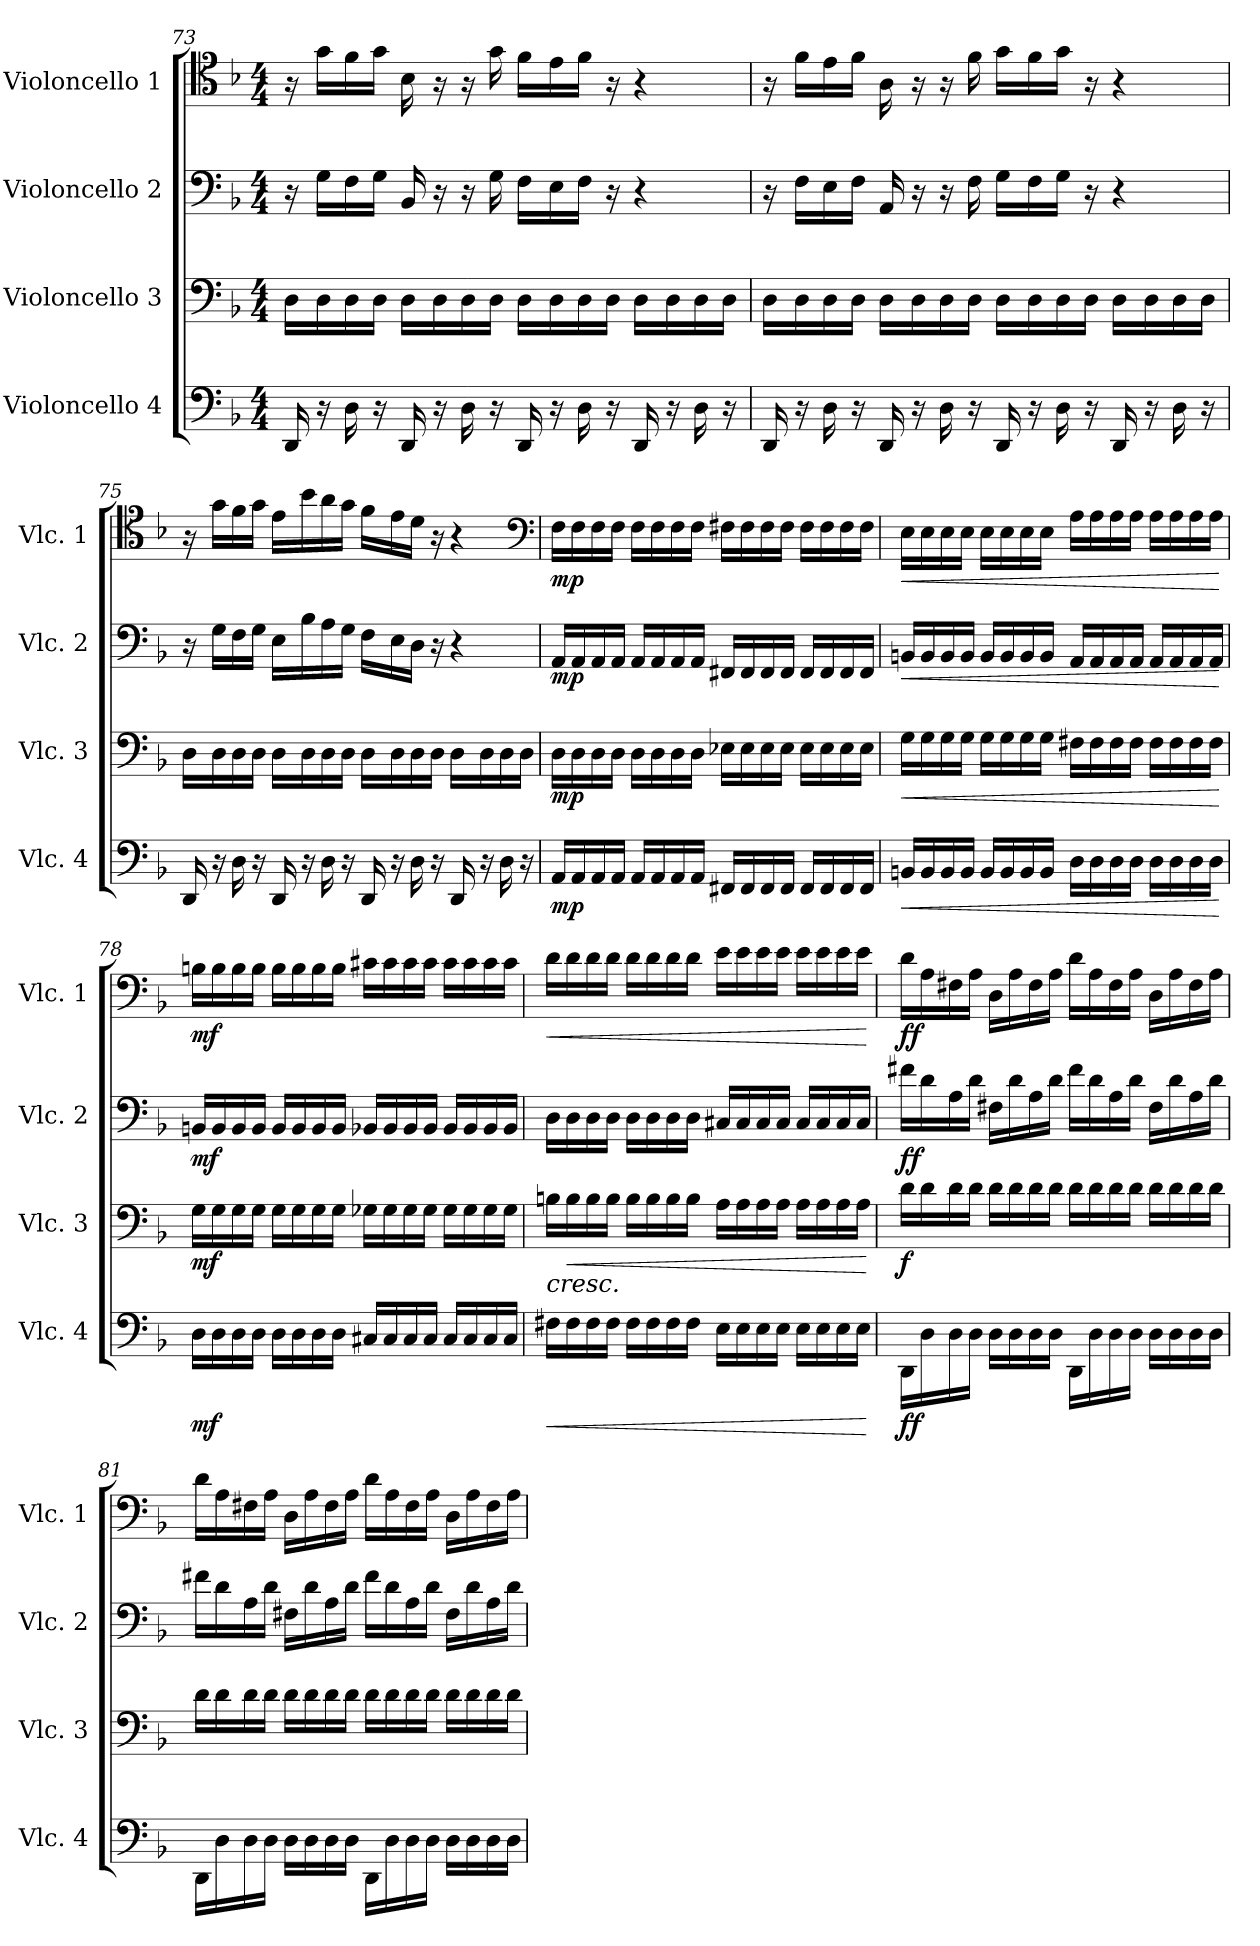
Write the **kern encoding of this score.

**kern	**dynam	**kern	**dynam	**kern	**dynam	**kern	**dynam
*part4	*part4	*part3	*part3	*part2	*part2	*part1	*part1
*staff4	*staff4	*staff3	*staff3	*staff2	*staff2	*staff1	*staff1
*I"Violoncello 4	*	*I"Violoncello 3	*	*I"Violoncello 2	*	*I"Violoncello 1	*
*I'Vlc. 4	*	*I'Vlc. 3	*	*I'Vlc. 2	*	*I'Vlc. 1	*
!!LO:LB:g=z
*clefF4	*	*clefF4	*	*clefF4	*	*clefC4	*
*k[b-]	*	*k[b-]	*	*k[b-]	*	*k[b-]	*
*F:	*	*F:	*	*F:	*	*F:	*
*M4/4	*	*M4/4	*	*M4/4	*	*M4/4	*
=73	=73	=73	=73	=73	=73	=73	=73
16DD/	.	16D\LL	.	16r	.	16r	.
16r	.	16D\	.	16G\LL	.	16g\LL	.
16D\	.	16D\	.	16F\	.	16f\	.
16r	.	16D\JJ	.	16G\JJ	.	16g\JJ	.
16DD/	.	16D\LL	.	16BB-/	.	16B-\	.
16r	.	16D\	.	16r	.	16r	.
16D\	.	16D\	.	16r	.	16r	.
16r	.	16D\JJ	.	16G\	.	16g\	.
16DD/	.	16D\LL	.	16F\LL	.	16f\LL	.
16r	.	16D\	.	16E\	.	16e\	.
16D\	.	16D\	.	16F\JJ	.	16f\JJ	.
16r	.	16D\JJ	.	16r	.	16r	.
16DD/	.	16D\LL	.	4r	.	4r	.
16r	.	16D\	.	.	.	.	.
16D\	.	16D\	.	.	.	.	.
16r	.	16D\JJ	.	.	.	.	.
=74	=74	=74	=74	=74	=74	=74	=74
16DD/	.	16D\LL	.	16r	.	16r	.
16r	.	16D\	.	16F\LL	.	16f\LL	.
16D\	.	16D\	.	16E\	.	16e\	.
16r	.	16D\JJ	.	16F\JJ	.	16f\JJ	.
16DD/	.	16D\LL	.	16AA/	.	16A\	.
16r	.	16D\	.	16r	.	16r	.
16D\	.	16D\	.	16r	.	16r	.
16r	.	16D\JJ	.	16F\	.	16f\	.
16DD/	.	16D\LL	.	16G\LL	.	16g\LL	.
16r	.	16D\	.	16F\	.	16f\	.
16D\	.	16D\	.	16G\JJ	.	16g\JJ	.
16r	.	16D\JJ	.	16r	.	16r	.
16DD/	.	16D\LL	.	4r	.	4r	.
16r	.	16D\	.	.	.	.	.
16D\	.	16D\	.	.	.	.	.
16r	.	16D\JJ	.	.	.	.	.
!!LO:LB:g=z
=75	=75	=75	=75	=75	=75	=75	=75
16DD/	.	16D\LL	.	16r	.	16r	.
16r	.	16D\	.	16G\LL	.	16g\LL	.
16D\	.	16D\	.	16F\	.	16f\	.
16r	.	16D\JJ	.	16G\JJ	.	16g\JJ	.
16DD/	.	16D\LL	.	16E\LL	.	16e\LL	.
16r	.	16D\	.	16B-\	.	16b-\	.
16D\	.	16D\	.	16A\	.	16a\	.
16r	.	16D\JJ	.	16G\JJ	.	16g\JJ	.
16DD/	.	16D\LL	.	16F\LL	.	16f\LL	.
16r	.	16D\	.	16E\	.	16e\	.
16D\	.	16D\	.	16D\JJ	.	16d\JJ	.
16r	.	16D\JJ	.	16r	.	16r	.
16DD/	.	16D\LL	.	4r	.	4r	.
16r	.	16D\	.	.	.	.	.
16D\	.	16D\	.	.	.	.	.
16r	.	16D\JJ	.	.	.	.	.
*	*	*	*	*	*	*clefF4	*
=76	=76	=76	=76	=76	=76	=76	=76
!	!LO:DY:b	!	!LO:DY:b	!	!LO:DY:b	!	!LO:DY:b
16AA/LL	mp	16D\LL	mp	16AA/LL	mp	16F\LL	mp
16AA/	.	16D\	.	16AA/	.	16F\	.
16AA/	.	16D\	.	16AA/	.	16F\	.
16AA/JJ	.	16D\JJ	.	16AA/JJ	.	16F\JJ	.
16AA/LL	.	16D\LL	.	16AA/LL	.	16F\LL	.
16AA/	.	16D\	.	16AA/	.	16F\	.
16AA/	.	16D\	.	16AA/	.	16F\	.
16AA/JJ	.	16D\JJ	.	16AA/JJ	.	16F\JJ	.
16FF#X/LL	.	16E-X\LL	.	16FF#X/LL	.	16F#X\LL	.
16FF#/	.	16E-\	.	16FF#/	.	16F#\	.
16FF#/	.	16E-\	.	16FF#/	.	16F#\	.
16FF#/JJ	.	16E-\JJ	.	16FF#/JJ	.	16F#\JJ	.
16FF#/LL	.	16E-\LL	.	16FF#/LL	.	16F#\LL	.
16FF#/	.	16E-\	.	16FF#/	.	16F#\	.
16FF#/	.	16E-\	.	16FF#/	.	16F#\	.
16FF#/JJ	.	16E-\JJ	.	16FF#/JJ	.	16F#\JJ	.
!!LO:PB:g=z
=77	=77	=77	=77	=77	=77	=77	=77
!	!LO:HP:b	!	!LO:HP:b	!	!LO:HP:b	!	!LO:HP:b
16BBn/LL	<	16G\LL	<	16BBn/LL	<	16E\LL	<
16BB/	.	16G\	.	16BB/	.	16E\	.
16BB/	.	16G\	.	16BB/	.	16E\	.
16BB/JJ	.	16G\JJ	.	16BB/JJ	.	16E\JJ	.
16BB/LL	.	16G\LL	.	16BB/LL	.	16E\LL	.
16BB/	.	16G\	.	16BB/	.	16E\	.
16BB/	.	16G\	.	16BB/	.	16E\	.
16BB/JJ	.	16G\JJ	.	16BB/JJ	.	16E\JJ	.
16D\LL	.	16F#X\LL	.	16AA/LL	.	16A\LL	.
16D\	.	16F#\	.	16AA/	.	16A\	.
16D\	.	16F#\	.	16AA/	.	16A\	.
16D\JJ	.	16F#\JJ	.	16AA/JJ	.	16A\JJ	.
16D\LL	.	16F#\LL	.	16AA/LL	.	16A\LL	.
16D\	.	16F#\	.	16AA/	.	16A\	.
16D\	.	16F#\	.	16AA/	.	16A\	.
16D\JJ	.	16F#\JJ	.	16AA/JJ	.	16A\JJ	.
.	[	.	[	.	[	.	[
=78	=78	=78	=78	=78	=78	=78	=78
!	!LO:DY:b	!	!LO:DY:b	!	!LO:DY:b	!	!LO:DY:b
16D\LL	mf	16G\LL	mf	16BBn/LL	mf	16Bn\LL	mf
16D\	.	16G\	.	16BB/	.	16B\	.
16D\	.	16G\	.	16BB/	.	16B\	.
16D\JJ	.	16G\JJ	.	16BB/JJ	.	16B\JJ	.
16D\LL	.	16G\LL	.	16BB/LL	.	16B\LL	.
16D\	.	16G\	.	16BB/	.	16B\	.
16D\	.	16G\	.	16BB/	.	16B\	.
16D\JJ	.	16G\JJ	.	16BB/JJ	.	16B\JJ	.
16C#X/LL	.	16G-X\LL	.	16BB-X/LL	.	16c#X\LL	.
16C#/	.	16G-\	.	16BB-/	.	16c#\	.
16C#/	.	16G-\	.	16BB-/	.	16c#\	.
16C#/JJ	.	16G-\JJ	.	16BB-/JJ	.	16c#\JJ	.
16C#/LL	.	16G-\LL	.	16BB-/LL	.	16c#\LL	.
16C#/	.	16G-\	.	16BB-/	.	16c#\	.
16C#/	.	16G-\	.	16BB-/	.	16c#\	.
16C#/JJ	.	16G-\JJ	.	16BB-/JJ	.	16c#\JJ	.
!!LO:LB:g=z
=79	=79	=79	=79	=79	=79	=79	=79
!	!LO:HP:b	!	!LO:HP:b	!	!	!	!LO:HP:b
16F#X\LL	<	16Bn\LL	<	16D\LL	.	16d\LL	<
!	!	!	!LO:HP:b	!	!	!	!
16F#\	.	16B\	<	16D\	.	16d\	.
16F#\	.	16B\	.	16D\	.	16d\	.
16F#\JJ	.	16B\JJ	.	16D\JJ	.	16d\JJ	.
16F#\LL	.	16B\LL	.	16D\LL	.	16d\LL	.
16F#\	.	16B\	.	16D\	.	16d\	.
16F#\	.	16B\	.	16D\	.	16d\	.
16F#\JJ	.	16B\JJ	.	16D\JJ	.	16d\JJ	.
16E\LL	.	16A\LL	.	16C#X/LL	.	16e\LL	.
16E\	.	16A\	.	16C#/	.	16e\	.
16E\	.	16A\	.	16C#/	.	16e\	.
16E\JJ	.	16A\JJ	.	16C#/JJ	.	16e\JJ	.
16E\LL	.	16A\LL	.	16C#/LL	.	16e\LL	.
16E\	.	16A\	.	16C#/	.	16e\	.
16E\	.	16A\	.	16C#/	.	16e\	.
16E\JJ	.	16A\JJ	.	16C#/JJ	.	16e\JJ	.
.	[	.	[ [	.	.	.	[
=80	=80	=80	=80	=80	=80	=80	=80
!	!LO:DY:b	!	!LO:DY:b	!	!LO:DY:b	!	!LO:DY:b
16DD\LL	ff	16d\LL	f	16f#X\LL	ff	16d\LL	ff
16D\	.	16d\	.	16d\	.	16A\	.
16D\	.	16d\	.	16A\	.	16F#X\	.
16D\JJ	.	16d\JJ	.	16d\JJ	.	16A\JJ	.
16D\LL	.	16d\LL	.	16F#X\LL	.	16D\LL	.
16D\	.	16d\	.	16d\	.	16A\	.
16D\	.	16d\	.	16A\	.	16F#\	.
16D\JJ	.	16d\JJ	.	16d\JJ	.	16A\JJ	.
16DD\LL	.	16d\LL	.	16f#\LL	.	16d\LL	.
16D\	.	16d\	.	16d\	.	16A\	.
16D\	.	16d\	.	16A\	.	16F#\	.
16D\JJ	.	16d\JJ	.	16d\JJ	.	16A\JJ	.
16D\LL	.	16d\LL	.	16F#\LL	.	16D\LL	.
16D\	.	16d\	.	16d\	.	16A\	.
16D\	.	16d\	.	16A\	.	16F#\	.
16D\JJ	.	16d\JJ	.	16d\JJ	.	16A\JJ	.
!!LO:LB:g=z
=81	=81	=81	=81	=81	=81	=81	=81
16DD\LL	.	16d\LL	.	16f#X\LL	.	16d\LL	.
16D\	.	16d\	.	16d\	.	16A\	.
16D\	.	16d\	.	16A\	.	16F#X\	.
16D\JJ	.	16d\JJ	.	16d\JJ	.	16A\JJ	.
16D\LL	.	16d\LL	.	16F#X\LL	.	16D\LL	.
16D\	.	16d\	.	16d\	.	16A\	.
16D\	.	16d\	.	16A\	.	16F#\	.
16D\JJ	.	16d\JJ	.	16d\JJ	.	16A\JJ	.
16DD\LL	.	16d\LL	.	16f#\LL	.	16d\LL	.
16D\	.	16d\	.	16d\	.	16A\	.
16D\	.	16d\	.	16A\	.	16F#\	.
16D\JJ	.	16d\JJ	.	16d\JJ	.	16A\JJ	.
16D\LL	.	16d\LL	.	16F#\LL	.	16D\LL	.
16D\	.	16d\	.	16d\	.	16A\	.
16D\	.	16d\	.	16A\	.	16F#\	.
16D\JJ	.	16d\JJ	.	16d\JJ	.	16A\JJ	.
=	=	=	=	=	=	=	=
*-	*-	*-	*-	*-	*-	*-	*-
